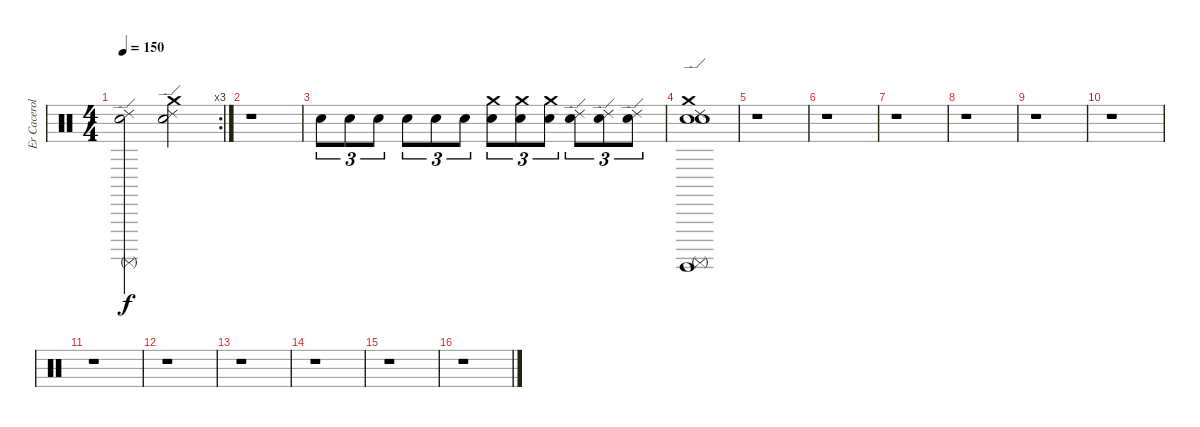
\track ("Er Cacerolas" "Er Cacerol") {instrument percussion}
\staff {score}
\articulation defaults
\rc 3
\ts (4 4)
\tempo 150
\clef neutral
\ks c
("Ride (edge) 2" "Surdo (mute)" "Electric Snare (hit)").2{dy f} ("Ride (edge) 2" "Crash medium (hit)" "Electric Snare (hit)").2 |
r.1 |
"Electric Snare (hit)".8{tu (3 2)} "Electric Snare (hit)".8{tu (3 2)} "Electric Snare (hit)".8{tu (3 2)} "Electric Snare (hit)".8{tu (3 2)} "Electric Snare (hit)".8{tu (3 2)} "Electric Snare (hit)".8{tu (3 2)} ("Crash medium (hit)" "Electric Snare (hit)").8{tu (3 2)} ("Crash medium (hit)" "Electric Snare (hit)").8{tu (3 2)} ("Crash medium (hit)" "Electric Snare (hit)").8{tu (3 2)} ("Ride (edge) 2" "Electric Snare (hit)").8{tu (3 2)} ("Ride (edge) 2" "Electric Snare (hit)").8{tu (3 2)} ("Ride (edge) 2" "Electric Snare (hit)").8{tu (3 2)} |
("Electric Snare (hit)" "Surdo (hit)" "Surdo (mute)" "Ride (edge) 2" "Crash medium (hit)" "Electric Snare (hit)").1 |
r.1 |
r.1 |
r.1 |
r.1 |
r.1 |
r.1 |
r.1 |
r.1 |
r.1 |
r.1 |
r.1 |
r.1
